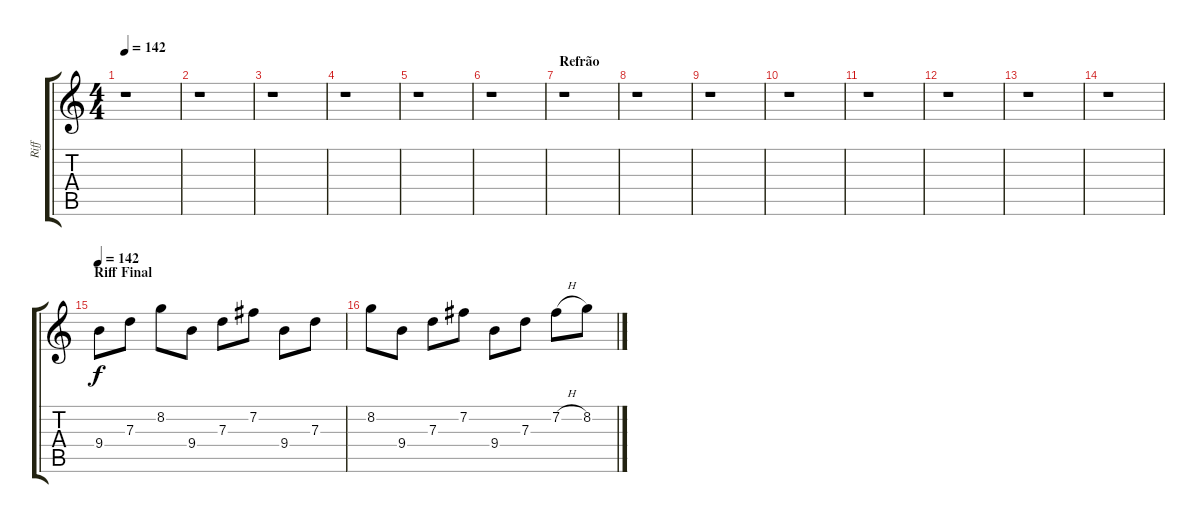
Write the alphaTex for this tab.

\track ("Riff" "Riff") {instrument distortionguitar}
\staff {score tabs}
\tuning (E4 B3 G3 D3 A2 E2) {hide}
\ts (4 4)
\tempo 142
\clef g2
\ks c
r.1{dy f} |
r.1 |
r.1 |
r.1 |
r.1 |
r.1 |
\section ("" "Refrão")
r.1 |
r.1 |
r.1 |
r.1 |
r.1 |
r.1 |
r.1 |
r.1 |
\section ("" "Riff Final")
\tempo 142
9.4.8 7.3.8 8.2.8 9.4.8 7.3.8 7.2.8 9.4.8 7.3.8 |
8.2.8 9.4.8 7.3.8 7.2.8 9.4.8 7.3.8 7.2{h}.8 8.2.8
